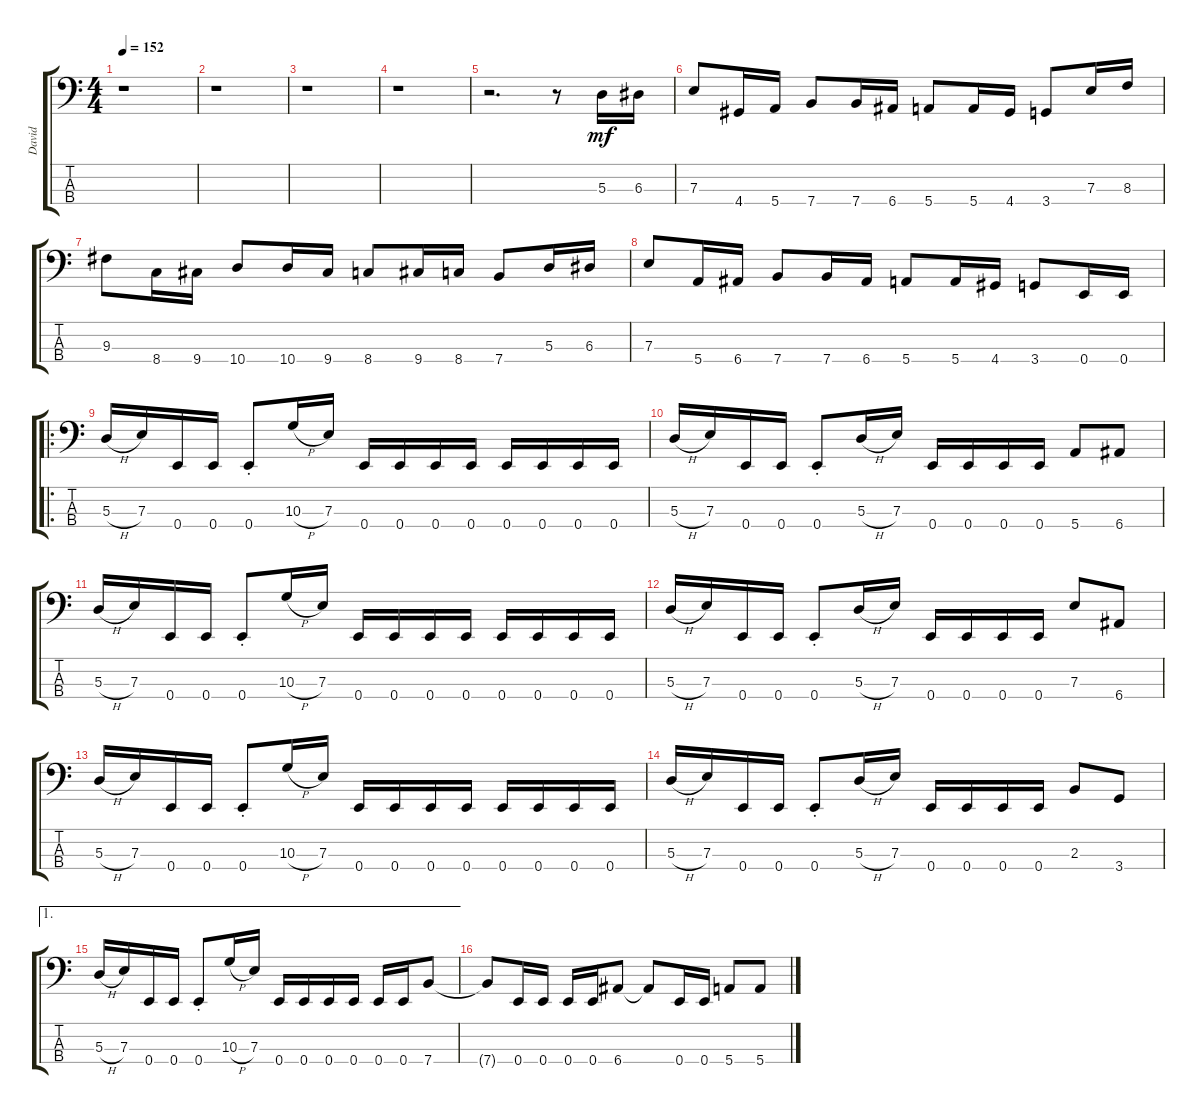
\track ("David" "David") {instrument electricbasspick}
\staff {score tabs}
\tuning (G2 D2 A1 E1) {hide}
\ts (4 4)
\tempo 152
\clef f4
\ks c
r.1{dy mf instrument electricbasspick} |
r.1 |
r.1 |
r.1 |
r.2{d} r.8 5.3.16 6.3.16 |
7.3.8 4.4.16 5.4.16 7.4.8 7.4.16 6.4.16 5.4.8 5.4.16 4.4.16 3.4.8 7.3.16 8.3.16 |
9.3.8 8.4.16 9.4.16 10.4.8 10.4.16 9.4.16 8.4.8 9.4.16 8.4.16 7.4.8 5.3.16 6.3.16 |
7.3.8 5.4.16 6.4.16 7.4.8 7.4.16 6.4.16 5.4.8 5.4.16 4.4.16 3.4.8 0.4.16 0.4.16 |
\ro
5.3{h}.16 7.3.16 0.4.16 0.4.16 0.4{st}.8 10.3{h}.16 7.3.16 0.4.16 0.4.16 0.4.16 0.4.16 0.4.16 0.4.16 0.4.16 0.4.16 |
5.3{h}.16 7.3.16 0.4.16 0.4.16 0.4{st}.8 5.3{h}.16 7.3.16 0.4.16 0.4.16 0.4.16 0.4.16 5.4.8 6.4.8 |
5.3{h}.16 7.3.16 0.4.16 0.4.16 0.4{st}.8 10.3{h}.16 7.3.16 0.4.16 0.4.16 0.4.16 0.4.16 0.4.16 0.4.16 0.4.16 0.4.16 |
5.3{h}.16 7.3.16 0.4.16 0.4.16 0.4{st}.8 5.3{h}.16 7.3.16 0.4.16 0.4.16 0.4.16 0.4.16 7.3.8 6.4.8 |
5.3{h}.16 7.3.16 0.4.16 0.4.16 0.4{st}.8 10.3{h}.16 7.3.16 0.4.16 0.4.16 0.4.16 0.4.16 0.4.16 0.4.16 0.4.16 0.4.16 |
5.3{h}.16 7.3.16 0.4.16 0.4.16 0.4{st}.8 5.3{h}.16 7.3.16 0.4.16 0.4.16 0.4.16 0.4.16 2.3.8 3.4.8 |
\ae 1
5.3{h}.16 7.3.16 0.4.16 0.4.16 0.4{st}.8 10.3{h}.16 7.3.16 0.4.16 0.4.16 0.4.16 0.4.16 0.4.16 0.4.16 7.4.8 |
7.4{t}.8 0.4.16 0.4.16 0.4.16 0.4.16 6.4.8 6.4{t}.8 0.4.16 0.4.16 5.4.8 5.4.8
